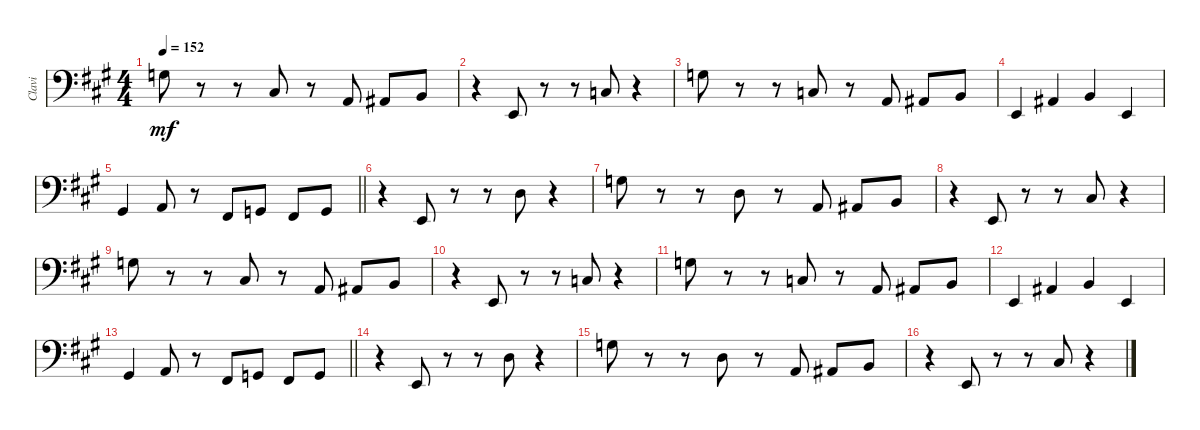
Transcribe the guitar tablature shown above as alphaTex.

\track ("Clavi" "Clavi") {instrument harpsichord}
\staff {score}
\tuning (E4 B3 G3 D3 A2 E2 B1) {hide}
\ts (4 4)
\tempo 152
\clef f4
\ks a
0.3.8{dy mf} r.8 r.8 4.5.8 r.8 0.5.8 1.5.8 2.5.8 |
r.4 0.6.8 r.8 r.8 3.5.8 r.4 |
0.3.8 r.8 r.8 3.5.8 r.8 0.5.8 1.5.8 2.5.8 |
0.6.4 1.5.4 2.5.4 0.6.4 |
\barLineRight lightlight
4.6.4 0.5.8 r.8 2.6.8 3.6.8 2.6.8 3.6.8 |
r.4 0.6.8 r.8 r.8 0.4.8 r.4 |
0.3.8 r.8 r.8 0.4.8 r.8 0.5.8 1.5.8 2.5.8 |
r.4 0.6.8 r.8 r.8 4.5.8 r.4 |
0.3.8 r.8 r.8 4.5.8 r.8 0.5.8 1.5.8 2.5.8 |
r.4 0.6.8 r.8 r.8 3.5.8 r.4 |
0.3.8 r.8 r.8 3.5.8 r.8 0.5.8 1.5.8 2.5.8 |
0.6.4 1.5.4 2.5.4 0.6.4 |
\barLineRight lightlight
4.6.4 0.5.8 r.8 2.6.8 3.6.8 2.6.8 3.6.8 |
r.4 0.6.8 r.8 r.8 0.4.8 r.4 |
0.3.8 r.8 r.8 0.4.8 r.8 0.5.8 1.5.8 2.5.8 |
r.4 0.6.8 r.8 r.8 4.5.8 r.4
